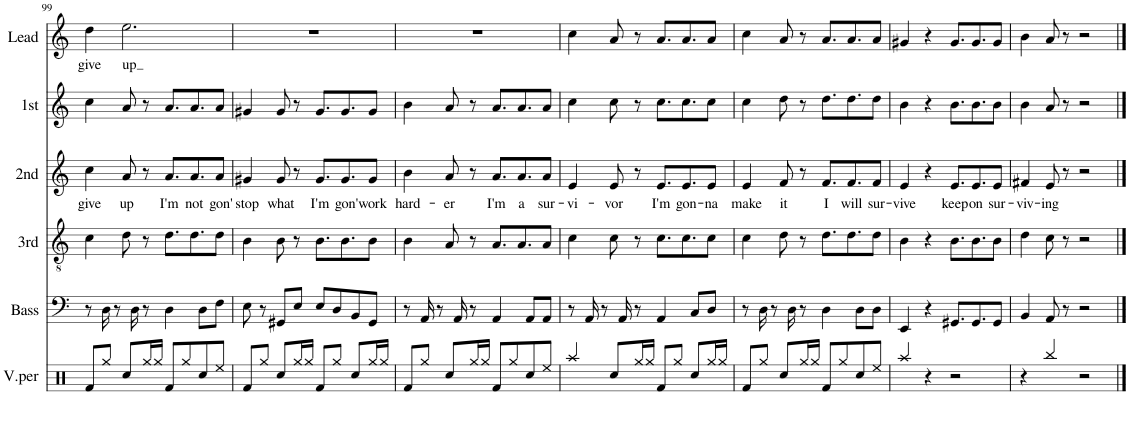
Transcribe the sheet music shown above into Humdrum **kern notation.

**kern	**kern	**kern	**kern	**text	**kern	**kern	**text
*part6	*part5	*part4	*part3	*part3	*part2	*part1	*part1
*staff6	*staff5	*staff4	*staff3	*staff3	*staff2	*staff1	*staff1
*I"V.per	*I"Bass	*I"3rd	*I"2nd	*	*I"1st	*I"Lead	*
*I'V.per	*I'Bass	*I'3rd	*I'2nd	*	*I'1st	*I'Lead	*
!!LO:PB:g=z
*clefX	*clefF4	*clefGv2	*clefG2	*	*clefG2	*clefG2	*
*k[]	*k[]	*k[]	*k[]	*	*k[]	*k[]	*
*M4/4	*M4/4	*M4/4	*M4/4	*	*M4/4	*M4/4	*
=99	=99	=99	=99	=99	=99	=99	=99
!	!	!	!	!LO:LY:b	!	!	!LO:LY:b
8Rf/L	8r	4c\	4cc\	give	4cc\	4dd\	give
8Rgg/J	16D\	.	.	.	.	.	.
.	8r	.	.	.	.	.	.
!	!	!	!	!LO:LY:b	!	!	!LO:LY:b
8Rcc/L	.	8d\	8a/	up	8a/	2.ee\	up
.	16D\	.	.	.	.	.	.
16Rgg/L	8r	8r	8r	.	8r	.	.
16Rgg/JJ	.	.	.	.	.	.	.
!	!	!	!	!LO:LY:b	!	!	!
8Rf/L	4D\	8.d\L	8.a/L	I'm	8.a/L	.	.
8Rgg/	.	.	.	.	.	.	.
!	!	!	!	!LO:LY:b	!	!	!
.	.	8.d\	8.a/	not	8.a/	.	.
8Rcc/	8D\L	.	.	.	.	.	.
!	!	!	!	!LO:LY:b	!	!	!
8Ree/J	8F\J	8d\J	8a/J	gon'	8a/J	.	.
=100	=100	=100	=100	=100	=100	=100	=100
!	!	!	!	!LO:LY:b	!	!	!
8Rf/L	8E\	4B\	4g#X/	stop	4g#X/	1r	.
8Rgg/J	8r	.	.	.	.	.	.
!	!	!	!	!LO:LY:b	!	!	!
8Rcc/L	8GG#X/L	8B\	8g#/	what	8g#/	.	.
16Rgg/L	8E/J	8r	8r	.	8r	.	.
16Rgg/JJ	.	.	.	.	.	.	.
!	!	!	!	!LO:LY:b	!	!	!
8Rf/L	8E/L	8.B\L	8.g#/L	I'm	8.g#/L	.	.
8Rgg/J	8D/	.	.	.	.	.	.
!	!	!	!	!LO:LY:b	!	!	!
.	.	8.B\	8.g#/	gon'	8.g#/	.	.
8Rcc/L	8BB/	.	.	.	.	.	.
!	!	!	!	!LO:LY:b	!	!	!
16Rgg/L	8GG#/J	8B\J	8g#/J	work	8g#/J	.	.
16Rgg/JJ	.	.	.	.	.	.	.
=101	=101	=101	=101	=101	=101	=101	=101
!	!	!	!	!LO:LY:b	!	!	!
8Rf/L	8r	4B\	4b\	hard-	4b\	1r	.
8Rgg/J	16AA/	.	.	.	.	.	.
.	8r	.	.	.	.	.	.
!	!	!	!	!LO:LY:b	!	!	!
8Rcc/L	.	8A/	8a/	-er	8a/	.	.
.	16AA/	.	.	.	.	.	.
16Rgg/L	8r	8r	8r	.	8r	.	.
16Rgg/JJ	.	.	.	.	.	.	.
!	!	!	!	!LO:LY:b	!	!	!
8Rf/L	4AA/	8.A/L	8.a/L	I'm	8.a/L	.	.
8Rgg/	.	.	.	.	.	.	.
!	!	!	!	!LO:LY:b	!	!	!
.	.	8.A/	8.a/	a	8.a/	.	.
8Rcc/	8AA/L	.	.	.	.	.	.
!	!	!	!	!LO:LY:b	!	!	!
8Ree/J	8AA/J	8A/J	8a/J	sur-	8a/J	.	.
=102	=102	=102	=102	=102	=102	=102	=102
!	!	!	!	!LO:LY:b	!	!	!
4Raa/	8r	4c\	4e/	-vi-	4cc\	4cc\	.
.	16AA/	.	.	.	.	.	.
.	8r	.	.	.	.	.	.
!	!	!	!	!LO:LY:b	!	!	!
8Rcc/L	.	8c\	8e/	-vor	8cc\	8a/	.
.	16AA/	.	.	.	.	.	.
16Rgg/L	8r	8r	8r	.	8r	8r	.
16Rgg/JJ	.	.	.	.	.	.	.
!	!	!	!	!LO:LY:b	!	!	!
8Rf/L	4AA/	8.c\L	8.e/L	I'm	8.cc\L	8.a/L	.
8Rgg/J	.	.	.	.	.	.	.
!	!	!	!	!LO:LY:b	!	!	!
.	.	8.c\	8.e/	gon-	8.cc\	8.a/	.
8Rcc/L	8C/L	.	.	.	.	.	.
!	!	!	!	!LO:LY:b	!	!	!
16Rgg/L	8D/J	8c\J	8e/J	-na	8cc\J	8a/J	.
16Rgg/JJ	.	.	.	.	.	.	.
=103	=103	=103	=103	=103	=103	=103	=103
!	!	!	!	!LO:LY:b	!	!	!
8Rf/L	8r	4c\	4e/	make	4cc\	4cc\	.
8Rgg/J	16D\	.	.	.	.	.	.
.	8r	.	.	.	.	.	.
!	!	!	!	!LO:LY:b	!	!	!
8Rcc/L	.	8d\	8f/	it	8dd\	8a/	.
.	16D\	.	.	.	.	.	.
16Rgg/L	8r	8r	8r	.	8r	8r	.
16Rgg/JJ	.	.	.	.	.	.	.
!	!	!	!	!LO:LY:b	!	!	!
8Rf/L	4D\	8.d\L	8.f/L	I	8.dd\L	8.a/L	.
8Rgg/	.	.	.	.	.	.	.
!	!	!	!	!LO:LY:b	!	!	!
.	.	8.d\	8.f/	will	8.dd\	8.a/	.
8Rcc/	8D\L	.	.	.	.	.	.
!	!	!	!	!LO:LY:b	!	!	!
8Ree/J	8D\J	8d\J	8f/J	sur-	8dd\J	8a/J	.
=104	=104	=104	=104	=104	=104	=104	=104
!	!	!	!	!LO:LY:b	!	!	!
4Raa/	4EE/	4B\	4e/	-vive	4b\	4g#X/	.
4r	4r	4r	4r	.	4r	4r	.
!	!	!	!	!LO:LY:b	!	!	!
2r	8.GG#X/L	8.B\L	8.e/L	keep	8.b\L	8.g#/L	.
!	!	!	!	!LO:LY:b	!	!	!
.	8.GG#/	8.B\	8.e/	on	8.b\	8.g#/	.
!	!	!	!	!LO:LY:b	!	!	!
.	8GG#/J	8B\J	8e/J	sur-	8b\J	8g#/J	.
=105	=105	=105	=105	=105	=105	=105	=105
!	!	!	!	!LO:LY:b	!	!	!
4r	4BB/	4d\	4f#X/	viv-	4b\	4b\	.
!	!	!	!	!LO:LY:b	!	!	!
4Rbb/	8AA/	8c\	8e/	-ing	8a/	8a/	.
.	8r	8r	8r	.	8r	8r	.
2r	2r	2r	2r	.	2r	2r	.
==	==	==	==	==	==	==	==
*-	*-	*-	*-	*-	*-	*-	*-
